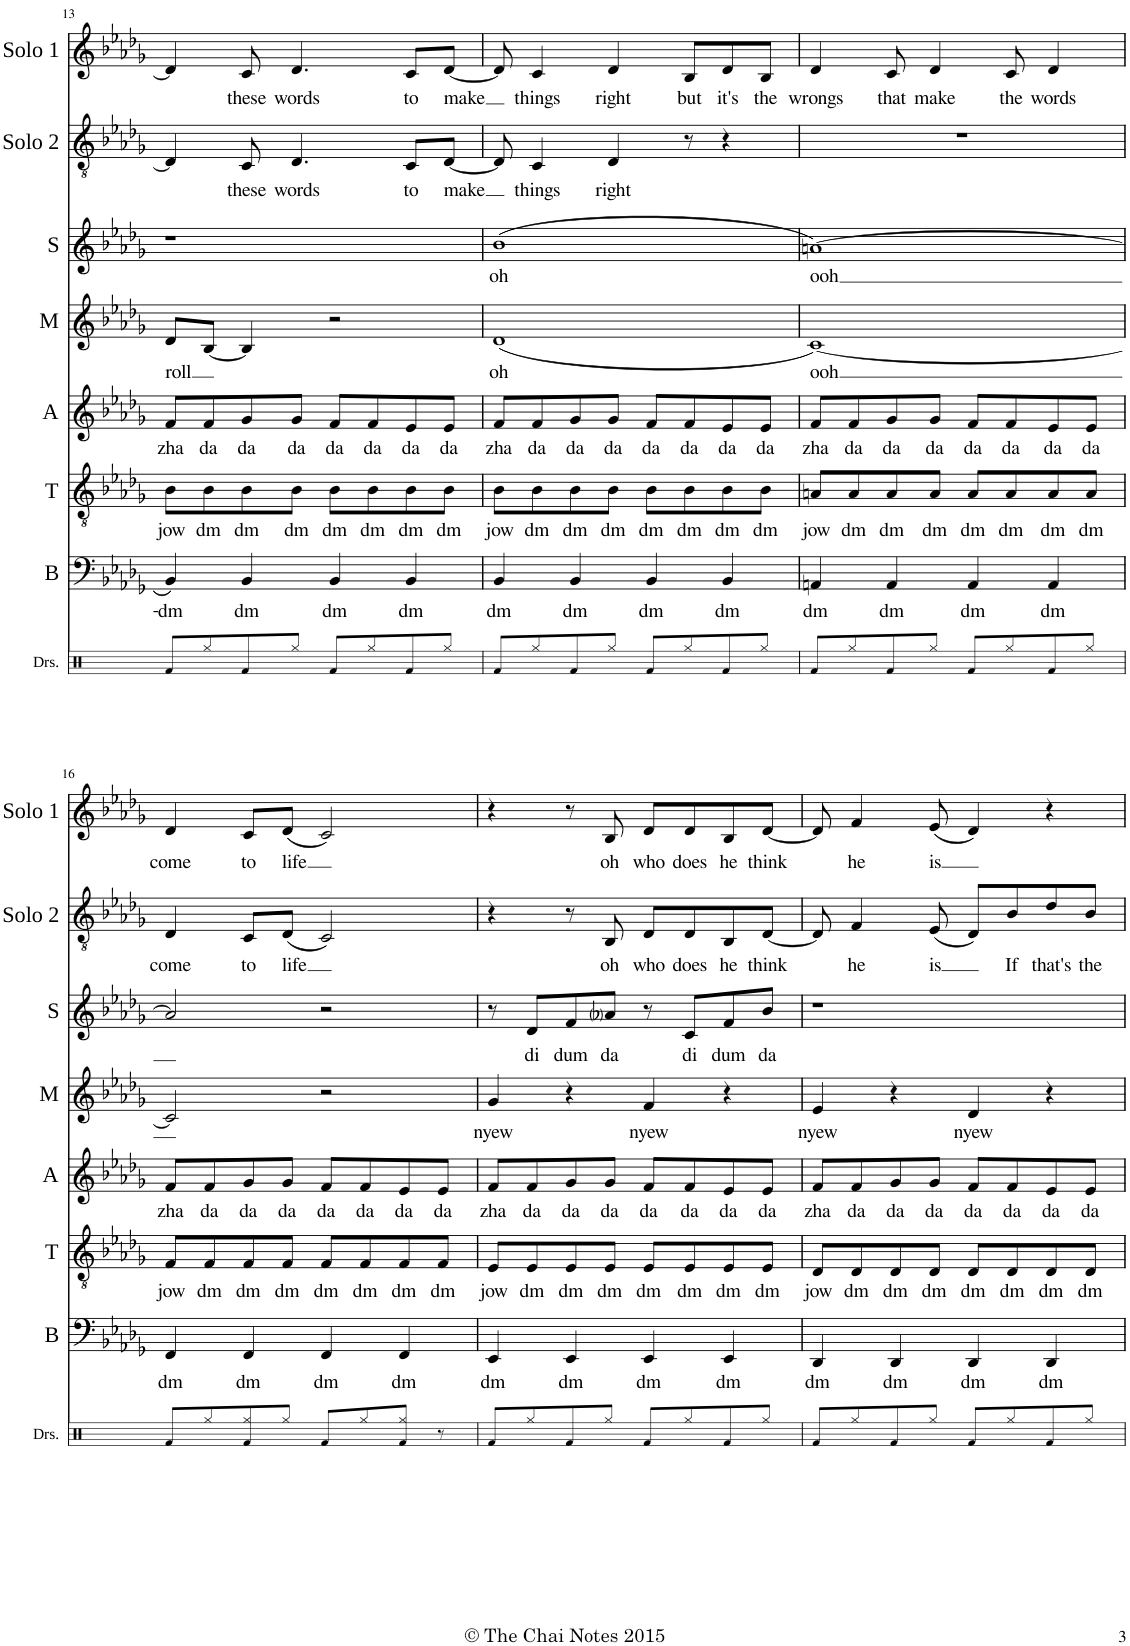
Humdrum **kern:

**kern	**text	**kern	**text	**kern	**text	**kern	**text	**kern	**text	**kern	**text	**kern	**text
*part7	*part7	*part6	*part6	*part5	*part5	*part4	*part4	*part3	*part3	*part2	*part2	*part1	*part1
*staff7	*staff7	*staff6	*staff6	*staff5	*staff5	*staff4	*staff4	*staff3	*staff3	*staff2	*staff2	*staff1	*staff1
*I"Bass	*	*I"Tenor	*	*I"Alto	*	*I"Mezzo	*	*I"Soprano	*	*I"Solo 2	*	*I"Solo 1	*
*I'B	*	*I'T	*	*I'A	*	*I'M	*	*I'S	*	*I'Solo 2	*	*I'Solo 1	*
!!LO:PB:g=z
*clefF4	*	*clefGv2	*	*clefG2	*	*clefG2	*	*clefG2	*	*clefGv2	*	*clefG2	*
*k[b-e-a-d-g-]	*	*k[b-e-a-d-g-]	*	*k[b-e-a-d-g-]	*	*k[b-e-a-d-g-]	*	*k[b-e-a-d-g-]	*	*k[b-e-a-d-g-]	*	*k[b-e-a-d-g-]	*
*M4/4	*	*M4/4	*	*M4/4	*	*M4/4	*	*M4/4	*	*M4/4	*	*M4/4	*
=13	=13	=13	=13	=13	=13	=13	=13	=13	=13	=13	=13	=13	=13
!	!LO:LY:b	!	!LO:LY:b	!	!LO:LY:b	!	!LO:LY:b	!	!	!	!	!	!
4BB-/	-dm	8B-\L	jow	8f/L	zha	8d-/L	roll	1r	.	4D-/]	.	4d-/]	.
!	!	!	!LO:LY:b	!	!LO:LY:b	!	!	!	!	!	!	!	!
.	.	8B-\	dm	8f/	da	[8B-/J	.	.	.	.	.	.	.
!	!LO:LY:b	!	!LO:LY:b	!	!LO:LY:b	!	!	!	!	!	!LO:LY:b	!	!LO:LY:b
4BB-/	dm	8B-\	dm	8g-/	da	4B-/]	.	.	.	8C/	these	8c/	these
!	!	!	!LO:LY:b	!	!LO:LY:b	!	!	!	!	!	!LO:LY:b	!	!LO:LY:b
.	.	8B-\J	dm	8g-/J	da	.	.	.	.	4.D-/	words	4.d-/	words
!	!LO:LY:b	!	!LO:LY:b	!	!LO:LY:b	!	!	!	!	!	!	!	!
4BB-/	dm	8B-\L	dm	8f/L	da	2r	.	.	.	.	.	.	.
!	!	!	!LO:LY:b	!	!LO:LY:b	!	!	!	!	!	!	!	!
.	.	8B-\	dm	8f/	da	.	.	.	.	.	.	.	.
!	!LO:LY:b	!	!LO:LY:b	!	!LO:LY:b	!	!	!	!	!	!LO:LY:b	!	!LO:LY:b
4BB-/	dm	8B-\	dm	8e-/	da	.	.	.	.	8C/L	to	8c/L	to
!	!	!	!LO:LY:b	!	!LO:LY:b	!	!	!	!	!	!LO:LY:b	!	!LO:LY:b
.	.	8B-\J	dm	8e-/J	da	.	.	.	.	[8D-/J	make	[8d-/J	make
=14	=14	=14	=14	=14	=14	=14	=14	=14	=14	=14	=14	=14	=14
!	!LO:LY:b	!	!LO:LY:b	!	!LO:LY:b	!	!LO:LY:b	!	!LO:LY:b	!	!	!	!
4BB-/	dm	8B-\L	jow	8f/L	zha	(1d-	oh	(>1b-	oh	8D-/]	.	8d-/]	.
!	!	!	!LO:LY:b	!	!LO:LY:b	!	!	!	!	!	!LO:LY:b	!	!LO:LY:b
.	.	8B-\	dm	8f/	da	.	.	.	.	4C/	things	4c/	things
!	!LO:LY:b	!	!LO:LY:b	!	!LO:LY:b	!	!	!	!	!	!	!	!
4BB-/	dm	8B-\	dm	8g-/	da	.	.	.	.	.	.	.	.
!	!	!	!LO:LY:b	!	!LO:LY:b	!	!	!	!	!	!LO:LY:b	!	!LO:LY:b
.	.	8B-\J	dm	8g-/J	da	.	.	.	.	4D-/	right	4d-/	right
!	!LO:LY:b	!	!LO:LY:b	!	!LO:LY:b	!	!	!	!	!	!	!	!
4BB-/	dm	8B-\L	dm	8f/L	da	.	.	.	.	.	.	.	.
!	!	!	!LO:LY:b	!	!LO:LY:b	!	!	!	!	!	!	!	!LO:LY:b
.	.	8B-\	dm	8f/	da	.	.	.	.	8r	.	8B-/L	but
!	!LO:LY:b	!	!LO:LY:b	!	!LO:LY:b	!	!	!	!	!	!	!	!LO:LY:b
4BB-/	dm	8B-\	dm	8e-/	da	.	.	.	.	4r	.	8d-/	it's
!	!	!	!LO:LY:b	!	!LO:LY:b	!	!	!	!	!	!	!	!LO:LY:b
.	.	8B-\J	dm	8e-/J	da	.	.	.	.	.	.	8B-/J	the
=15	=15	=15	=15	=15	=15	=15	=15	=15	=15	=15	=15	=15	=15
!	!LO:LY:b	!	!LO:LY:b	!	!LO:LY:b	!	!LO:LY:b	!	!LO:LY:b	!	!	!	!LO:LY:b
4AAn/	dm	8An/L	jow	8f/L	zha	[1c)	ooh	[>1an)	ooh	1r	.	4d-/	wrongs
!	!	!	!LO:LY:b	!	!LO:LY:b	!	!	!	!	!	!	!	!
.	.	8A/	dm	8f/	da	.	.	.	.	.	.	.	.
!	!LO:LY:b	!	!LO:LY:b	!	!LO:LY:b	!	!	!	!	!	!	!	!LO:LY:b
4AA/	dm	8A/	dm	8g-/	da	.	.	.	.	.	.	8c/	that
!	!	!	!LO:LY:b	!	!LO:LY:b	!	!	!	!	!	!	!	!LO:LY:b
.	.	8A/J	dm	8g-/J	da	.	.	.	.	.	.	4d-/	make
!	!LO:LY:b	!	!LO:LY:b	!	!LO:LY:b	!	!	!	!	!	!	!	!
4AA/	dm	8A/L	dm	8f/L	da	.	.	.	.	.	.	.	.
!	!	!	!LO:LY:b	!	!LO:LY:b	!	!	!	!	!	!	!	!LO:LY:b
.	.	8A/	dm	8f/	da	.	.	.	.	.	.	8c/	the
!	!LO:LY:b	!	!LO:LY:b	!	!LO:LY:b	!	!	!	!	!	!	!	!LO:LY:b
4AA/	dm	8A/	dm	8e-/	da	.	.	.	.	.	.	4d-/	words
!	!	!	!LO:LY:b	!	!LO:LY:b	!	!	!	!	!	!	!	!
.	.	8A/J	dm	8e-/J	da	.	.	.	.	.	.	.	.
!!LO:LB:g=z
=16	=16	=16	=16	=16	=16	=16	=16	=16	=16	=16	=16	=16	=16
!	!LO:LY:b	!	!LO:LY:b	!	!LO:LY:b	!	!	!	!	!	!LO:LY:b	!	!LO:LY:b
4FF/	dm	8F/L	jow	8f/L	zha	2c/]	.	2a/]	.	4D-/	come	4d-/	come
!	!	!	!LO:LY:b	!	!LO:LY:b	!	!	!	!	!	!	!	!
.	.	8F/	dm	8f/	da	.	.	.	.	.	.	.	.
!	!LO:LY:b	!	!LO:LY:b	!	!LO:LY:b	!	!	!	!	!	!LO:LY:b	!	!LO:LY:b
4FF/	dm	8F/	dm	8g-/	da	.	.	.	.	8C/L	to	8c/L	to
!	!	!	!LO:LY:b	!	!LO:LY:b	!	!	!	!	!	!LO:LY:b	!	!LO:LY:b
.	.	8F/J	dm	8g-/J	da	.	.	.	.	(8D-/J	life	(8d-/J	life
!	!LO:LY:b	!	!LO:LY:b	!	!LO:LY:b	!	!	!	!	!	!	!	!
4FF/	dm	8F/L	dm	8f/L	da	2r	.	2r	.	2C/)	.	2c/)	.
!	!	!	!LO:LY:b	!	!LO:LY:b	!	!	!	!	!	!	!	!
.	.	8F/	dm	8f/	da	.	.	.	.	.	.	.	.
!	!LO:LY:b	!	!LO:LY:b	!	!LO:LY:b	!	!	!	!	!	!	!	!
4FF/	dm	8F/	dm	8e-/	da	.	.	.	.	.	.	.	.
!	!	!	!LO:LY:b	!	!LO:LY:b	!	!	!	!	!	!	!	!
.	.	8F/J	dm	8e-/J	da	.	.	.	.	.	.	.	.
=17	=17	=17	=17	=17	=17	=17	=17	=17	=17	=17	=17	=17	=17
!	!LO:LY:b	!	!LO:LY:b	!	!LO:LY:b	!	!LO:LY:b	!	!	!	!	!	!
4EE-/	dm	8E-/L	jow	8f/L	zha	4g-/	nyew	8r	.	4r	.	4r	.
!	!	!	!LO:LY:b	!	!LO:LY:b	!	!	!	!LO:LY:b	!	!	!	!
.	.	8E-/	dm	8f/	da	.	.	8d-/L	di	.	.	.	.
!	!LO:LY:b	!	!LO:LY:b	!	!LO:LY:b	!	!	!	!LO:LY:b	!	!	!	!
4EE-/	dm	8E-/	dm	8g-/	da	4r	.	8f/	dum	8r	.	8r	.
!	!	!	!LO:LY:b	!	!LO:LY:b	!	!	!	!LO:LY:b	!	!LO:LY:b	!	!LO:LY:b
.	.	8E-/J	dm	8g-/J	da	.	.	8a-i/J	da	8BB-/	oh	8B-/	oh
!	!LO:LY:b	!	!LO:LY:b	!	!LO:LY:b	!	!LO:LY:b	!	!	!	!LO:LY:b	!	!LO:LY:b
4EE-/	dm	8E-/L	dm	8f/L	da	4f/	nyew	8r	.	8D-/L	who	8d-/L	who
!	!	!	!LO:LY:b	!	!LO:LY:b	!	!	!	!LO:LY:b	!	!LO:LY:b	!	!LO:LY:b
.	.	8E-/	dm	8f/	da	.	.	8c/L	di	8D-/	does	8d-/	does
!	!LO:LY:b	!	!LO:LY:b	!	!LO:LY:b	!	!	!	!LO:LY:b	!	!LO:LY:b	!	!LO:LY:b
4EE-/	dm	8E-/	dm	8e-/	da	4r	.	8f/	dum	8BB-/	he	8B-/	he
!	!	!	!LO:LY:b	!	!LO:LY:b	!	!	!	!LO:LY:b	!	!LO:LY:b	!	!LO:LY:b
.	.	8E-/J	dm	8e-/J	da	.	.	8b-/J	da	[8D-/J	think	[8d-/J	think
=18	=18	=18	=18	=18	=18	=18	=18	=18	=18	=18	=18	=18	=18
!	!LO:LY:b	!	!LO:LY:b	!	!LO:LY:b	!	!LO:LY:b	!	!	!	!	!	!
4DD-/	dm	8D-/L	jow	8f/L	zha	4e-/	nyew	1r	.	8D-/]	.	8d-/]	.
!	!	!	!LO:LY:b	!	!LO:LY:b	!	!	!	!	!	!LO:LY:b	!	!LO:LY:b
.	.	8D-/	dm	8f/	da	.	.	.	.	4F/	he	4f/	he
!	!LO:LY:b	!	!LO:LY:b	!	!LO:LY:b	!	!	!	!	!	!	!	!
4DD-/	dm	8D-/	dm	8g-/	da	4r	.	.	.	.	.	.	.
!	!	!	!LO:LY:b	!	!LO:LY:b	!	!	!	!	!	!LO:LY:b	!	!LO:LY:b
.	.	8D-/J	dm	8g-/J	da	.	.	.	.	(8E-/	is	(8e-/	is
!	!LO:LY:b	!	!LO:LY:b	!	!LO:LY:b	!	!LO:LY:b	!	!	!	!	!	!
4DD-/	dm	8D-/L	dm	8f/L	da	4d-/	nyew	.	.	8D-/L)	.	4d-/)	.
!	!	!	!LO:LY:b	!	!LO:LY:b	!	!	!	!	!	!LO:LY:b	!	!
.	.	8D-/	dm	8f/	da	.	.	.	.	8B-/	If	.	.
!	!LO:LY:b	!	!LO:LY:b	!	!LO:LY:b	!	!	!	!	!	!LO:LY:b	!	!
4DD-/	dm	8D-/	dm	8e-/	da	4r	.	.	.	8d-/	that's	4r	.
!	!	!	!LO:LY:b	!	!LO:LY:b	!	!	!	!	!	!LO:LY:b	!	!
.	.	8D-/J	dm	8e-/J	da	.	.	.	.	8B-/J	the	.	.
=	=	=	=	=	=	=	=	=	=	=	=	=	=
*-	*-	*-	*-	*-	*-	*-	*-	*-	*-	*-	*-	*-	*-
